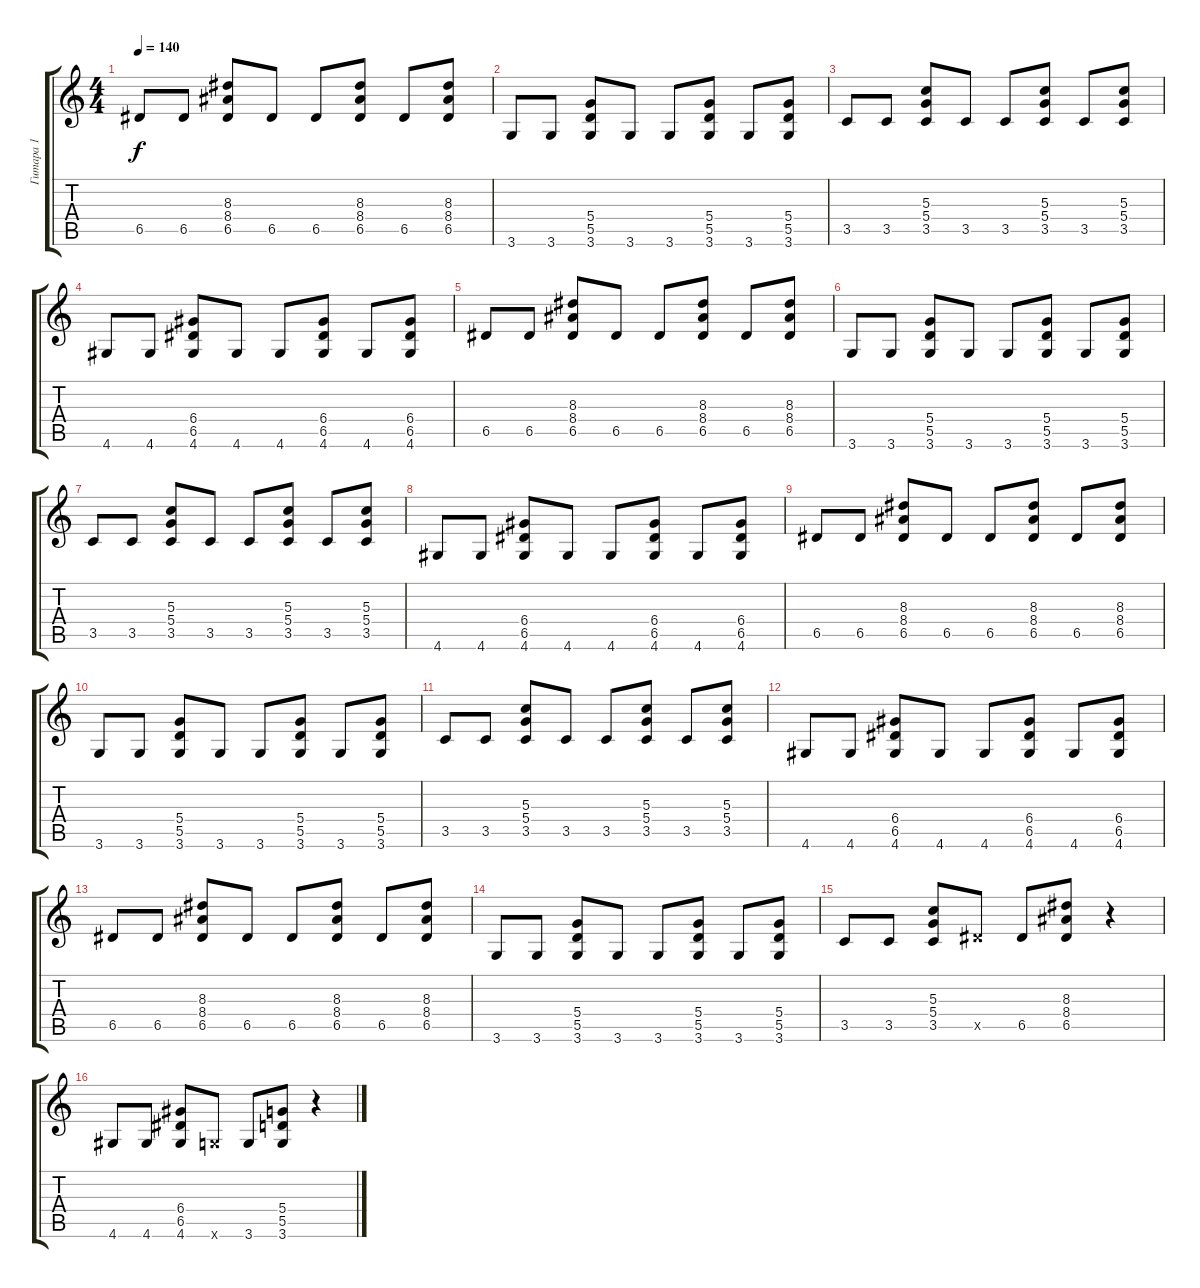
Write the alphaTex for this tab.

\track ("Гитара 1" "Гитара 1") {instrument distortionguitar}
\staff {score tabs}
\tuning (E4 B3 G3 D3 A2 E2) {hide}
\ts (4 4)
\tempo 140
\clef g2
\ks c
6.5.8{dy f} 6.5.8 (8.3 8.4 6.5).8 6.5.8 6.5.8 (8.3 8.4 6.5).8 6.5.8 (8.3 8.4 6.5).8 |
3.6.8 3.6.8 (5.4 5.5 3.6).8 3.6.8 3.6.8 (5.4 5.5 3.6).8 3.6.8 (5.4 5.5 3.6).8 |
3.5.8 3.5.8 (5.3 5.4 3.5).8 3.5.8 3.5.8 (5.3 5.4 3.5).8 3.5.8 (5.3 5.4 3.5).8 |
4.6.8 4.6.8 (6.4 6.5 4.6).8 4.6.8 4.6.8 (6.4 6.5 4.6).8 4.6.8 (6.4 6.5 4.6).8 |
6.5.8 6.5.8 (8.3 8.4 6.5).8 6.5.8 6.5.8 (8.3 8.4 6.5).8 6.5.8 (8.3 8.4 6.5).8 |
3.6.8 3.6.8 (5.4 5.5 3.6).8 3.6.8 3.6.8 (5.4 5.5 3.6).8 3.6.8 (5.4 5.5 3.6).8 |
3.5.8 3.5.8 (5.3 5.4 3.5).8 3.5.8 3.5.8 (5.3 5.4 3.5).8 3.5.8 (5.3 5.4 3.5).8 |
4.6.8 4.6.8 (6.4 6.5 4.6).8 4.6.8 4.6.8 (6.4 6.5 4.6).8 4.6.8 (6.4 6.5 4.6).8 |
6.5.8 6.5.8 (8.3 8.4 6.5).8 6.5.8 6.5.8 (8.3 8.4 6.5).8 6.5.8 (8.3 8.4 6.5).8 |
3.6.8 3.6.8 (5.4 5.5 3.6).8 3.6.8 3.6.8 (5.4 5.5 3.6).8 3.6.8 (5.4 5.5 3.6).8 |
3.5.8 3.5.8 (5.3 5.4 3.5).8 3.5.8 3.5.8 (5.3 5.4 3.5).8 3.5.8 (5.3 5.4 3.5).8 |
4.6.8 4.6.8 (6.4 6.5 4.6).8 4.6.8 4.6.8 (6.4 6.5 4.6).8 4.6.8 (6.4 6.5 4.6).8 |
6.5.8 6.5.8 (8.3 8.4 6.5).8 6.5.8 6.5.8 (8.3 8.4 6.5).8 6.5.8 (8.3 8.4 6.5).8 |
3.6.8 3.6.8 (5.4 5.5 3.6).8 3.6.8 3.6.8 (5.4 5.5 3.6).8 3.6.8 (5.4 5.5 3.6).8 |
3.5.8 3.5.8 (5.3 5.4 3.5).8 6.5{x}.8 6.5.8 (8.3 8.4 6.5).8 r.4 |
4.6.8 4.6.8 (6.4 6.5 4.6).8 3.6{x}.8 3.6.8 (5.4 5.5 3.6).8 r.4
